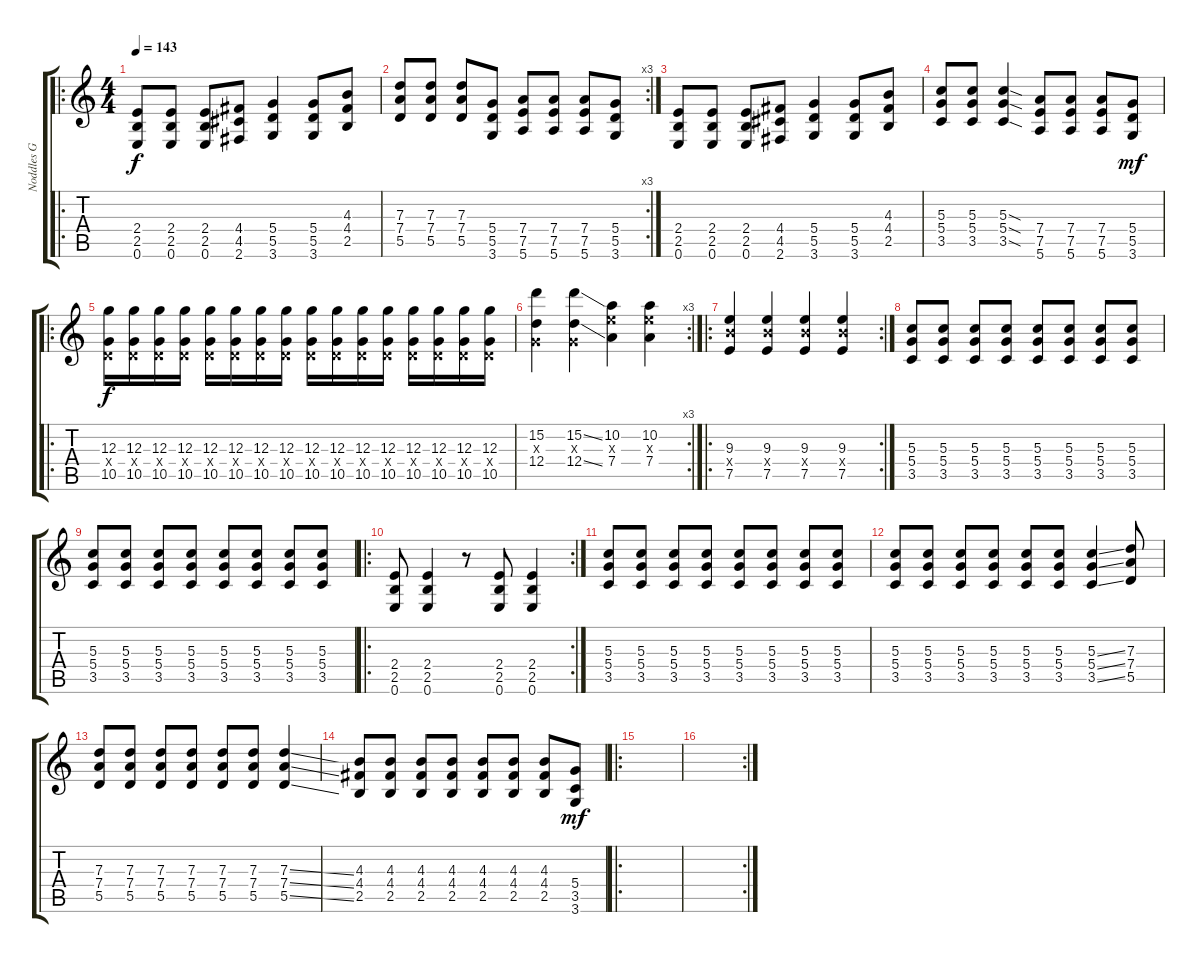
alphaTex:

\track ("Noddles G" "Noddles G") {instrument distortionguitar}
\staff {score tabs}
\tuning (E4 B3 G3 D3 A2 E2) {hide}
\ro
\ts (4 4)
\tempo 143
\clef g2
\ks c
(2.4 2.5 0.6).8{dy f} (2.4 2.5 0.6).8 (2.4 2.5 0.6).8 (4.4 4.5 2.6).8 (5.4 5.5 3.6).4 (5.4 5.5 3.6).8 (4.3 4.4 2.5).8 |
\rc 3
(7.3 7.4 5.5).8 (7.3 7.4 5.5).8 (7.3 7.4 5.5).8 (5.4 5.5 3.6).8 (7.4 7.5 5.6).8 (7.4 7.5 5.6).8 (7.4 7.5 5.6).8 (5.4 5.5 3.6).8 |
(2.4 2.5 0.6).8 (2.4 2.5 0.6).8 (2.4 2.5 0.6).8 (4.4 4.5 2.6).8 (5.4 5.5 3.6).4 (5.4 5.5 3.6).8 (4.3 4.4 2.5).8 |
(5.3 5.4 3.5).8 (5.3 5.4 3.5).8 (5.3{sod} 5.4{sod} 3.5{sod}).4 (7.4 7.5 5.6).8 (7.4 7.5 5.6).8 (7.4 7.5 5.6).8 (5.4 5.5 3.6).8{dy mf} |
\ro
(12.3 0.4{x} 10.5).16{dy f} (12.3 0.4{x} 10.5).16 (12.3 0.4{x} 10.5).16 (12.3 0.4{x} 10.5).16 (12.3 0.4{x} 10.5).16 (12.3 0.4{x} 10.5).16 (12.3 0.4{x} 10.5).16 (12.3 0.4{x} 10.5).16 (12.3 0.4{x} 10.5).16 (12.3 0.4{x} 10.5).16 (12.3 0.4{x} 10.5).16 (12.3 0.4{x} 10.5).16 (12.3 0.4{x} 10.5).16 (12.3 0.4{x} 10.5).16 (12.3 0.4{x} 10.5).16 (12.3 0.4{x} 10.5).16 |
\rc 3
(15.2 0.3{x} 12.4).4 (15.2{ss} 0.3{x} 12.4{ss}).4 (10.2 9.3{x} 7.4).4 (10.2 9.3{x} 7.4).4 |
\ro
\rc 2
(9.3 9.4{x} 7.5).4 (9.3 9.4{x} 7.5).4 (9.3 9.4{x} 7.5).4 (9.3 9.4{x} 7.5).4 |
(5.3 5.4 3.5).8 (5.3 5.4 3.5).8 (5.3 5.4 3.5).8 (5.3 5.4 3.5).8 (5.3 5.4 3.5).8 (5.3 5.4 3.5).8 (5.3 5.4 3.5).8 (5.3 5.4 3.5).8 |
(5.3 5.4 3.5).8 (5.3 5.4 3.5).8 (5.3 5.4 3.5).8 (5.3 5.4 3.5).8 (5.3 5.4 3.5).8 (5.3 5.4 3.5).8 (5.3 5.4 3.5).8 (5.3 5.4 3.5).8 |
\ro
\rc 2
(2.4 2.5 0.6).8 (2.4 2.5 0.6).4 r.8 (2.4 2.5 0.6).8 (2.4 2.5 0.6).4 |
(5.3 5.4 3.5).8 (5.3 5.4 3.5).8 (5.3 5.4 3.5).8 (5.3 5.4 3.5).8 (5.3 5.4 3.5).8 (5.3 5.4 3.5).8 (5.3 5.4 3.5).8 (5.3 5.4 3.5).8 |
(5.3 5.4 3.5).8 (5.3 5.4 3.5).8 (5.3 5.4 3.5).8 (5.3 5.4 3.5).8 (5.3 5.4 3.5).8 (5.3 5.4 3.5).8 (5.3{ss} 5.4{ss} 3.5{ss}).4 (7.3 7.4 5.5).8 |
(7.3 7.4 5.5).8 (7.3 7.4 5.5).8 (7.3 7.4 5.5).8 (7.3 7.4 5.5).8 (7.3 7.4 5.5).8 (7.3 7.4 5.5).8 (7.3{ss} 7.4{ss} 5.5{ss}).4 |
(4.3 4.4 2.5).8 (4.3 4.4 2.5).8 (4.3 4.4 2.5).8 (4.3 4.4 2.5).8 (4.3 4.4 2.5).8 (4.3 4.4 2.5).8 (4.3 4.4 2.5).8 (5.4 3.5 3.6).8{dy mf} |
\ro
|
\rc 2
